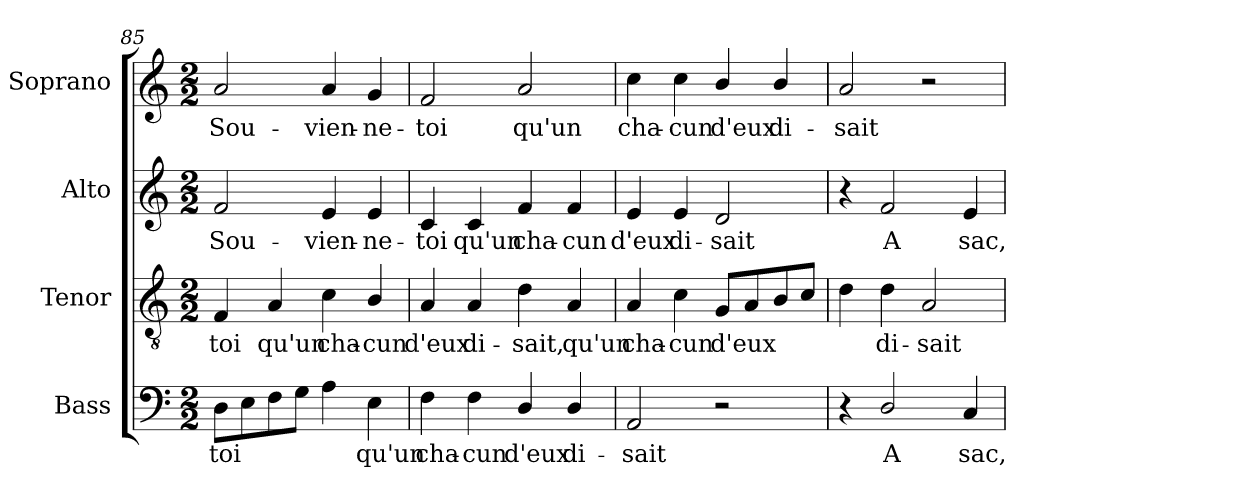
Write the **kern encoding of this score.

**kern	**text	**kern	**text	**kern	**text	**kern	**text
*part4	*part4	*part3	*part3	*part2	*part2	*part1	*part1
*staff4	*staff4	*staff3	*staff3	*staff2	*staff2	*staff1	*staff1
*I"Bass	*	*I"Tenor	*	*I"Alto	*	*I"Soprano	*
*I'B.	*	*I'T.	*	*I'A.	*	*I'S.	*
*clefF4	*	*clefGv2	*	*clefG2	*	*clefG2	*
*	*	*ITrd7c12	*	*	*	*	*
*k[]	*	*k[]	*	*k[]	*	*k[]	*
*C:	*	*C:	*	*C:	*	*C:	*
*M2/2	*	*M2/2	*	*M2/2	*	*M2/2	*
=85	=85	=85	=85	=85	=85	=85	=85
!	!LO:LY:b:color=#000000	!	!	!	!	!	!
!	!	!	!LO:LY:b:color=#000000	!	!	!	!
!	!	!	!	!	!LO:LY:b:color=#000000	!	!
!	!	!	!	!	!	!	!LO:LY:b:color=#000000
8Di\L	-toi	4FFi/	-toi	2fi/	Sou-	2ai/	Sou-
8Ei\	.	.	.	.	.	.	.
!	!	!	!LO:LY:b:color=#000000	!	!	!	!
8Fi\	.	4AAi/	qu'un	.	.	.	.
8Gi\J	.	.	.	.	.	.	.
!	!	!	!LO:LY:b:color=#000000	!	!	!	!
!	!	!	!	!	!LO:LY:b:color=#000000	!	!
!	!	!	!	!	!	!	!LO:LY:b:color=#000000
4Ai\	.	4Ci\	cha-	4ei/	-vien-	4ai/	-vien-
!	!LO:LY:b:color=#000000	!	!	!	!	!	!
!	!	!	!LO:LY:b:color=#000000	!	!	!	!
!	!	!	!	!	!LO:LY:b:color=#000000	!	!
!	!	!	!	!	!	!	!LO:LY:b:color=#000000
4Ei\	qu'un	4BBi/	-cun	4ei/	-ne-	4gi/	-ne-
=86	=86	=86	=86	=86	=86	=86	=86
!	!LO:LY:b:color=#000000	!	!	!	!	!	!
!	!	!	!LO:LY:b:color=#000000	!	!	!	!
!	!	!	!	!	!LO:LY:b:color=#000000	!	!
!	!	!	!	!	!	!	!LO:LY:b:color=#000000
4Fi\	cha-	4AAi/	d'eux	4ci/	-toi	2fi/	-toi
!	!LO:LY:b:color=#000000	!	!	!	!	!	!
!	!	!	!LO:LY:b:color=#000000	!	!	!	!
!	!	!	!	!	!LO:LY:b:color=#000000	!	!
4Fi\	-cun	4AAi/	di-	4ci/	qu'un	.	.
!	!LO:LY:b:color=#000000	!	!	!	!	!	!
!	!	!	!LO:LY:b:color=#000000	!	!	!	!
!	!	!	!	!	!LO:LY:b:color=#000000	!	!
!	!	!	!	!	!	!	!LO:LY:b:color=#000000
4Di/	d'eux	4Di\	-sait,	4fi/	cha-	2ai/	qu'un
!	!LO:LY:b:color=#000000	!	!	!	!	!	!
!	!	!	!LO:LY:b:color=#000000	!	!	!	!
!	!	!	!	!	!LO:LY:b:color=#000000	!	!
4Di/	di-	4AAi/	qu'un	4fi/	-cun	.	.
=87	=87	=87	=87	=87	=87	=87	=87
!	!LO:LY:b:color=#000000	!	!	!	!	!	!
!	!	!	!LO:LY:b:color=#000000	!	!	!	!
!	!	!	!	!	!LO:LY:b:color=#000000	!	!
!	!	!	!	!	!	!	!LO:LY:b:color=#000000
2AAi/	-sait	4AAi/	cha-	4ei/	d'eux	4cci\	cha-
!	!	!	!LO:LY:b:color=#000000	!	!	!	!
!	!	!	!	!	!LO:LY:b:color=#000000	!	!
!	!	!	!	!	!	!	!LO:LY:b:color=#000000
.	.	4Ci\	-cun	4ei/	di-	4cci\	-cun
!	!	!	!LO:LY:b:color=#000000	!	!	!	!
!	!	!	!	!	!LO:LY:b:color=#000000	!	!
!	!	!	!	!	!	!	!LO:LY:b:color=#000000
2r	.	8GGi/L	d'eux	2di/	-sait	4bi/	d'eux
.	.	8AAi/	.	.	.	.	.
!	!	!	!	!	!	!	!LO:LY:b:color=#000000
.	.	8BBi/	.	.	.	4bi/	di-
.	.	8Ci/J	.	.	.	.	.
=88	=88	=88	=88	=88	=88	=88	=88
!	!	!	!	!	!	!	!LO:LY:b:color=#000000
4r	.	4Di\	.	4r	.	2ai/	-sait
!	!LO:LY:b:color=#000000	!	!	!	!	!	!
!	!	!	!LO:LY:b:color=#000000	!	!	!	!
!	!	!	!	!	!LO:LY:b:color=#000000	!	!
2Di/	A	4Di\	di-	2fi/	A	.	.
!	!	!	!LO:LY:b:color=#000000	!	!	!	!
.	.	2AAi/	-sait	.	.	2r	.
!	!LO:LY:b:color=#000000	!	!	!	!	!	!
!	!	!	!	!	!LO:LY:b:color=#000000	!	!
4Ci/	sac,	.	.	4ei/	sac,	.	.
=	=	=	=	=	=	=	=
*-	*-	*-	*-	*-	*-	*-	*-
